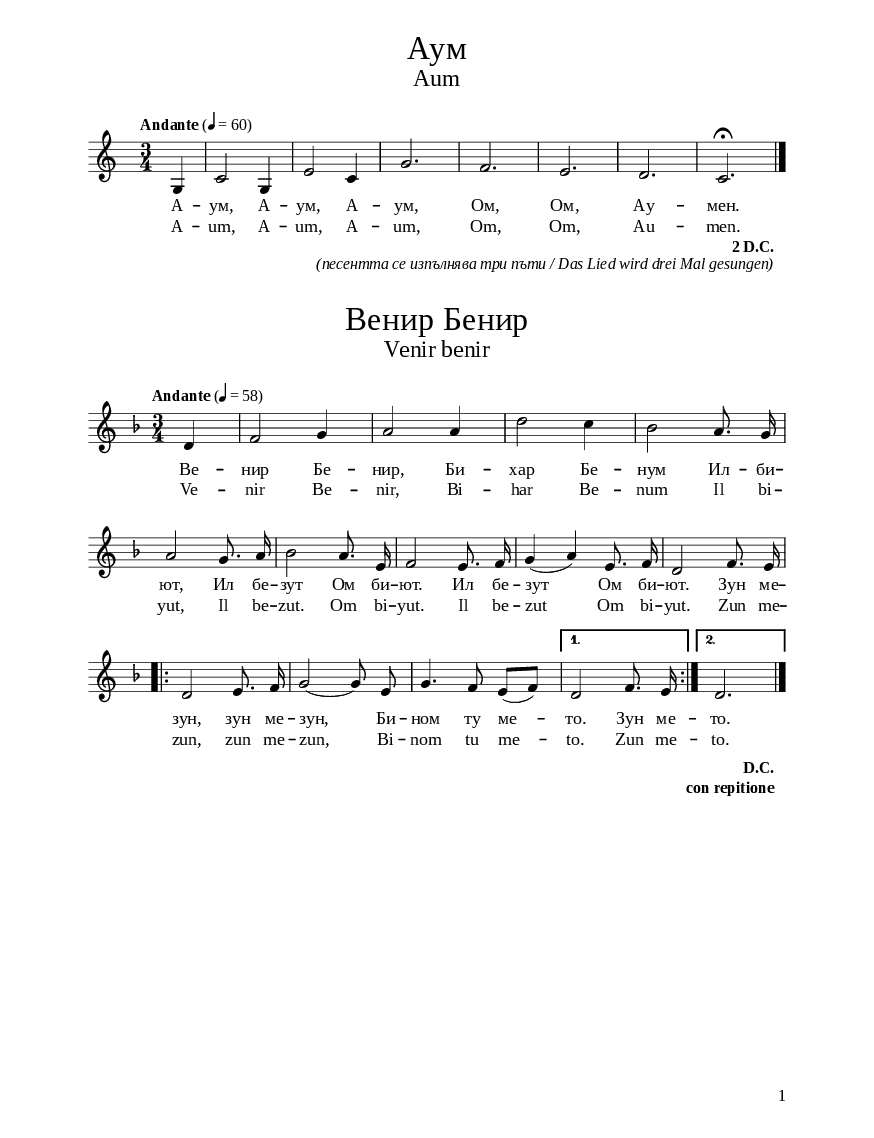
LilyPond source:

\version "2.24.0"

% include paper part and global functions
\include "include/globals.ily"

\bookpart {
  \include "include/bookpart-paper.ily"
  \score {
    \include "include/score-layout.ily"

    \new Voice \absolute {

      \clef treble
      \key c \major
      \time 3/4
      \tempoFunc "Andante" 4 "60"
      \autoBeamOff
      \partial 4

      g4 |  c'2 g4 | e'2 c'4 | g'2. |  f'2. | e'2. | d'2. | c'2. \fermata | \bar "|."
    }

    \addlyrics {
      А -- ум, А
      -- ум, А -- ум, Ом, Ом, Ау -- мен.
    }

    \addlyrics {
      A -- um, A --
      um, A -- um, Om, Om, Au -- men.}
      \header {
        title = \titleFunc "Аум" "Aum"
      }

      \midi{}

    } % score

     \markup \dc-one "2 D.C." 
     \markup \italic \dc-one-nobold "(песентта се изпълнява три пъти / Das Lied wird drei Mal gesungen)"

    
    % include foreign translation(s) of the song

    \score {
      \include "include/score-layout.ily"

      \new Voice \absolute {
        \clef treble
        \key d \minor
        \time 3/4
        \tempoFunc "Andante" 4 "58"
        \autoBeamOff

        \partial 4
        d'4 | f'2 g'4 | a'2 a'4 | d''2 c''4 | bes'2 a'8. g'16 \break |

        a'2 g'8. a'16 | bes'2 a'8. e'16 | f'2 e'8. f'16 | g'4 ( a' ) e'8. f'16 |  d'2 f'8. e'16 \break |

        \repeat volta 2 { d'2 e'8. f'16 | g'2 ~ g'8 e' | g'4. f'8 e' [( f' )] |} \alternative { { d'2 f'8. e'16  | } { d'2. \break | \bar "|."} }
      }

      \addlyrics {
        Ве -- нир Бе
        -- нир, Би -- хар Бе -- нум Ил -- би -- ют, Ил
        бе -- зут Ом би -- ют. Ил бе -- зут Ом би --
        ют. Зун ме -- зун, зун ме -- зун, Би -- ном ту
        ме -- то. Зун ме -- то.
      }

      \addlyrics {
        Ve -- nir Be --
        nir, Bi -- har Be -- num Il bi -- yut, Il be -- zut. Om bi --
        yut. Il be -- zut Om bi -- yut. Zun me -- zun, zun me --
        zun, Bi -- nom tu me -- to. Zun me -- to.}

        \header {
          title = \titleFunc "Венир Бенир" "Venir benir"
        }

        \midi{}

      } % score
      
          \markup \dc-two "D.C." "con repitione"


    } % bookpart


